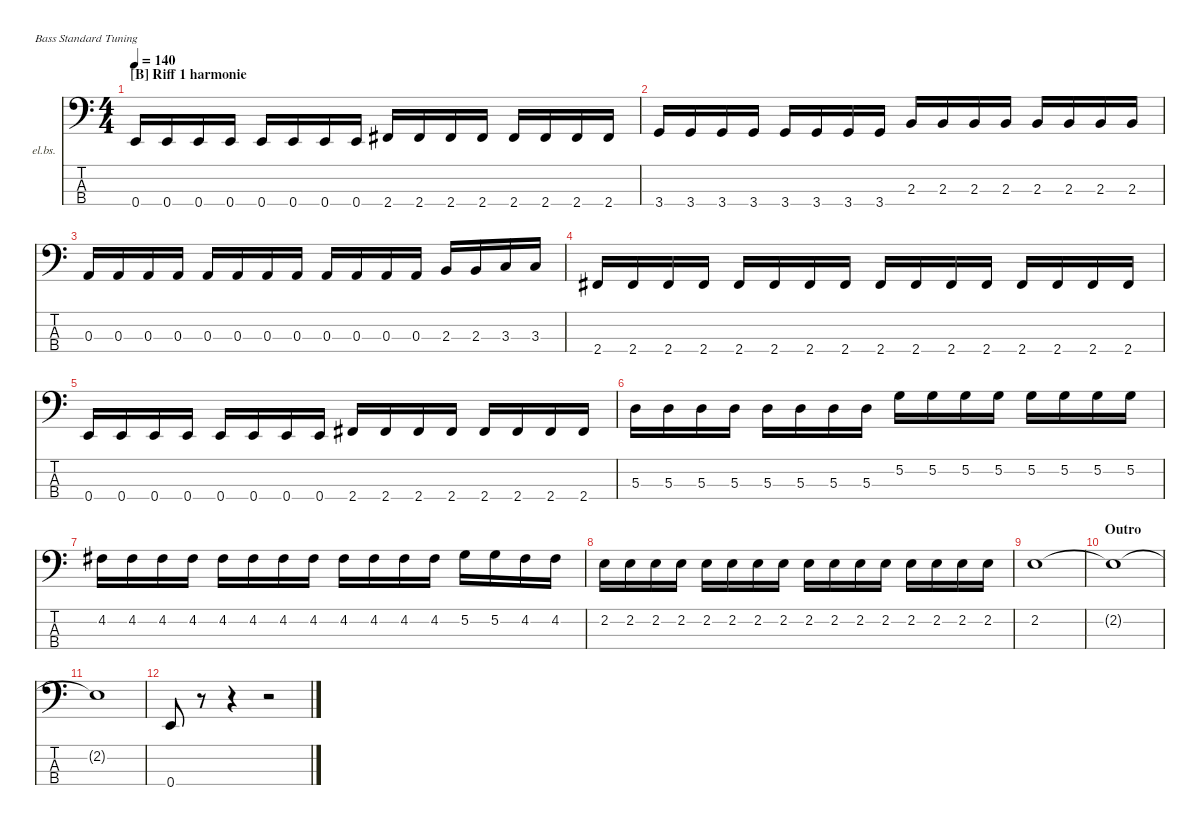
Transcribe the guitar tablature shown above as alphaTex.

\defaultSystemsLayout 4
\hideDynamics
\bracketExtendMode nobrackets
\firstSystemTrackNameOrientation horizontal
\otherSystemsTrackNameOrientation horizontal
\track ("Bass" "el.bs.") {instrument electricbassfinger}
\staff {score tabs}
\tuning (G2 D2 A1 E1)
\ts (4 4)
\section ("B" "Riff 1 harmonie")
\tempo 140
\clef f4
\ks c
0.4.16{dy mf} 0.4.16 0.4.16 0.4.16 0.4.16 0.4.16 0.4.16 0.4.16 2.4{acc #}.16 2.4{acc #}.16 2.4{acc #}.16 2.4{acc #}.16 2.4{acc #}.16 2.4{acc #}.16 2.4{acc #}.16 2.4{acc #}.16 |
3.4.16 3.4.16 3.4.16 3.4.16 3.4.16 3.4.16 3.4.16 3.4.16 2.3.16 2.3.16 2.3.16 2.3.16 2.3.16 2.3.16 2.3.16 2.3.16 |
0.3.16 0.3.16 0.3.16 0.3.16 0.3.16 0.3.16 0.3.16 0.3.16 0.3.16 0.3.16 0.3.16 0.3.16 2.3.16 2.3.16 3.3.16 3.3.16 |
2.4{acc #}.16 2.4{acc #}.16 2.4{acc #}.16 2.4{acc #}.16 2.4{acc #}.16 2.4{acc #}.16 2.4{acc #}.16 2.4{acc #}.16 2.4{acc #}.16 2.4{acc #}.16 2.4{acc #}.16 2.4{acc #}.16 2.4{acc #}.16 2.4{acc #}.16 2.4{acc #}.16 2.4{acc #}.16 |
0.4.16 0.4.16 0.4.16 0.4.16 0.4.16 0.4.16 0.4.16 0.4.16 2.4{acc #}.16 2.4{acc #}.16 2.4{acc #}.16 2.4{acc #}.16 2.4{acc #}.16 2.4{acc #}.16 2.4{acc #}.16 2.4{acc #}.16 |
5.3.16 5.3.16 5.3.16 5.3.16 5.3.16 5.3.16 5.3.16 5.3.16 5.2.16 5.2.16 5.2.16 5.2.16 5.2.16 5.2.16 5.2.16 5.2.16 |
4.2{acc #}.16 4.2{acc #}.16 4.2{acc #}.16 4.2{acc #}.16 4.2{acc #}.16 4.2{acc #}.16 4.2{acc #}.16 4.2{acc #}.16 4.2{acc #}.16 4.2{acc #}.16 4.2{acc #}.16 4.2{acc #}.16 5.2.16 5.2.16 4.2{acc #}.16 4.2{acc #}.16 |
2.2.16 2.2.16 2.2.16 2.2.16 2.2.16 2.2.16 2.2.16 2.2.16 2.2.16 2.2.16 2.2.16 2.2.16 2.2.16 2.2.16 2.2.16 2.2.16 |
2.2.1 |
\section ("" "Outro")
2.2{t}.1 |
2.2{t}.1 |
0.4.8 r.8 r.4 r.2
